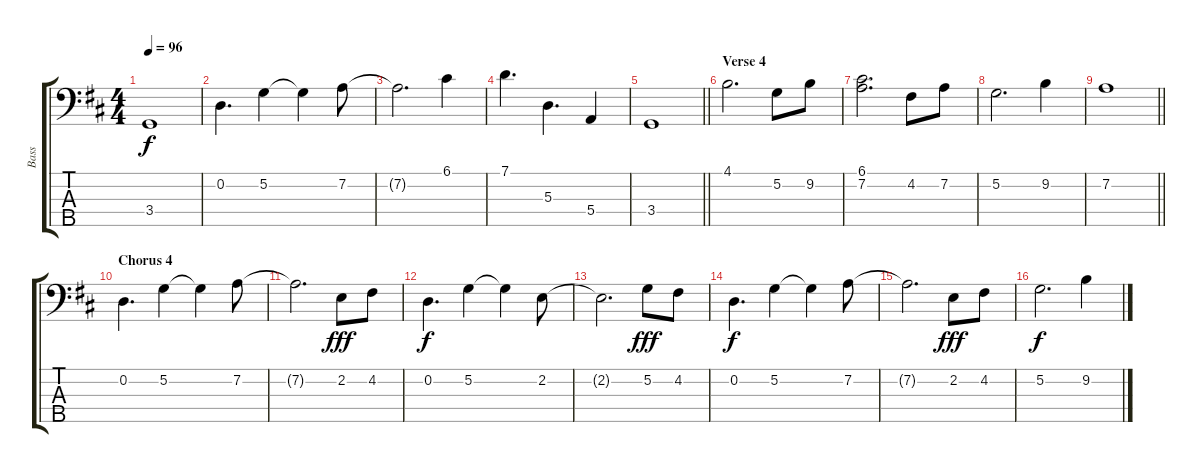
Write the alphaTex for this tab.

\track ("Bass" "Bass") {instrument electricbassfinger}
\staff {score tabs}
\tuning (G2 D2 A1 E1 B0) {hide}
\ts (4 4)
\tempo 96
\clef f4
\ks d
3.4.1{dy f} |
0.2.4{d} 5.2.4 5.2{t}.4 7.2.8 |
7.2{t}.2{d} 6.1.4 |
7.1.4{d} 5.3.4{d} 5.4.4 |
\barLineRight lightlight
3.4.1 |
\section ("" "Verse 4")
4.1.2{d} 5.2.8 9.2.8 |
(6.1 7.2).2{d} 4.2.8 7.2.8 |
5.2.2{d} 9.2.4 |
\barLineRight lightlight
7.2.1 |
\section ("" "Chorus 4")
0.2.4{d} 5.2.4 5.2{t}.4 7.2.8 |
7.2{t}.2{d} 2.2.8{dy fff} 4.2.8 |
0.2.4{d dy f} 5.2.4 5.2{t}.4 2.2.8 |
2.2{t}.2{d} 5.2.8{dy fff} 4.2.8 |
0.2.4{d dy f} 5.2.4 5.2{t}.4 7.2.8 |
7.2{t}.2{d} 2.2.8{dy fff} 4.2.8 |
5.2.2{d dy f} 9.2.4
